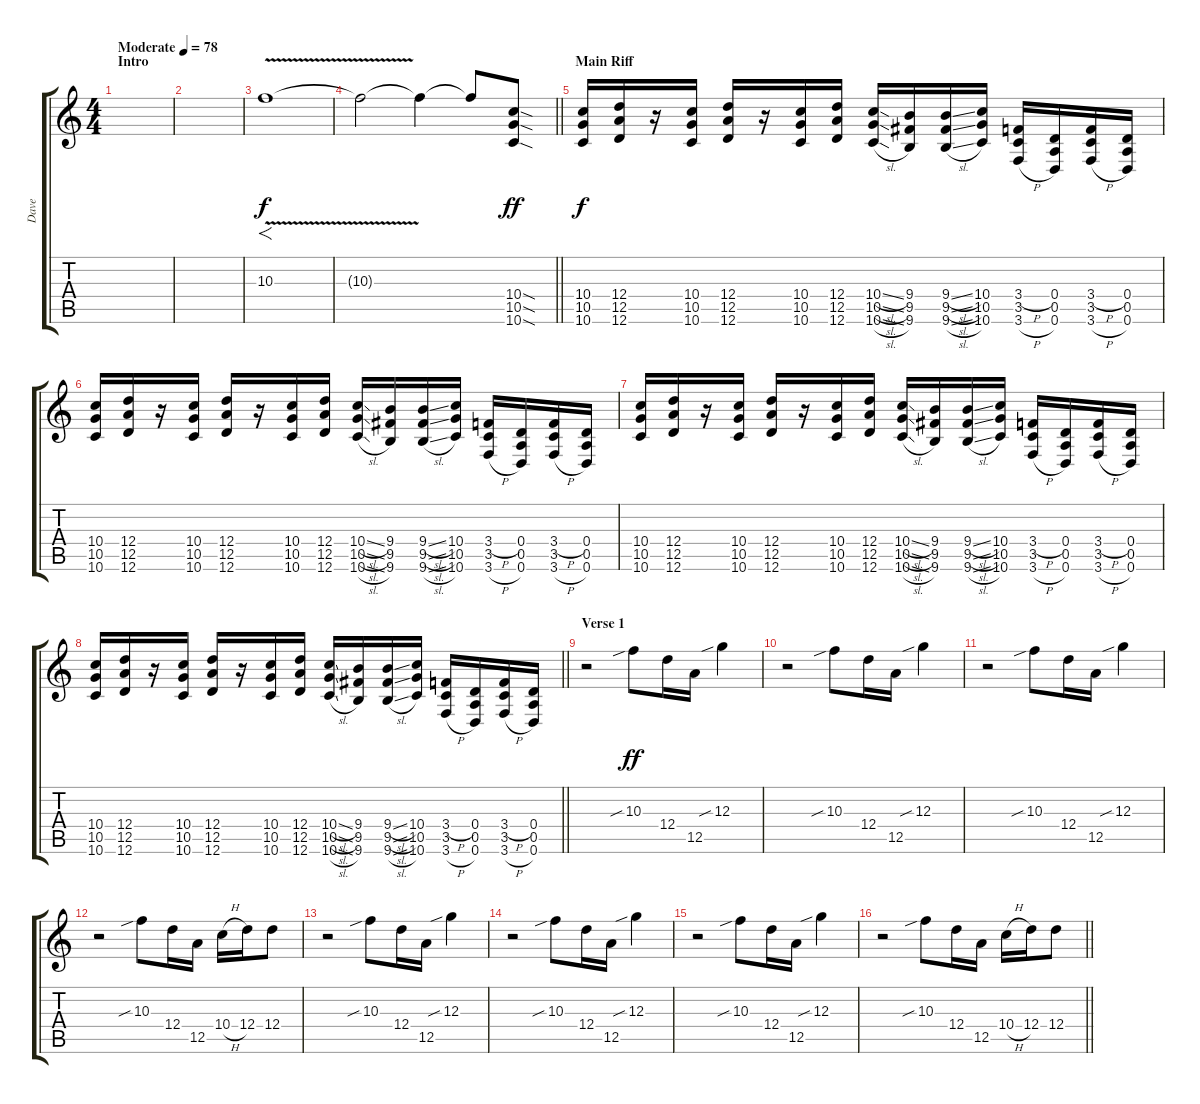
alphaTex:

\track ("Dave" "Dave") {instrument overdrivenguitar}
\staff {score tabs}
\tuning (E4 B3 G3 D3 A2 D2) {hide}
\ts (4 4)
\section ("" "Intro")
\tempo (78 "Moderate")
\clef g2
\ks c
|
|
10.3{v}.1{f} |
\barLineRight lightlight
10.3{t}.2 10.3{t}.4 10.3{t}.8 (10.4{sod} 10.5{sod} 10.6{sod}).8{dy ff} |
\section ("" "Main Riff")
(10.4 10.5 10.6).16{dy f} (12.4 12.5 12.6).16 r.16 (10.4 10.5 10.6).16 (12.4 12.5 12.6).16 r.16 (10.4 10.5 10.6).16 (12.4 12.5 12.6).16 (10.4{sl} 10.5{sl} 10.6{sl}).16 (9.4 9.5 9.6).16 (9.4{sl} 9.5{sl} 9.6{sl}).16 (10.4 10.5 10.6).16 (3.4{h} 3.5 3.6{h}).16 (0.4 0.5 0.6).16 (3.4{h} 3.5 3.6{h}).16 (0.4 0.5 0.6).16 |
(10.4 10.5 10.6).16 (12.4 12.5 12.6).16 r.16 (10.4 10.5 10.6).16 (12.4 12.5 12.6).16 r.16 (10.4 10.5 10.6).16 (12.4 12.5 12.6).16 (10.4{sl} 10.5{sl} 10.6{sl}).16 (9.4 9.5 9.6).16 (9.4{sl} 9.5{sl} 9.6{sl}).16 (10.4 10.5 10.6).16 (3.4{h} 3.5 3.6{h}).16 (0.4 0.5 0.6).16 (3.4{h} 3.5 3.6{h}).16 (0.4 0.5 0.6).16 |
(10.4 10.5 10.6).16 (12.4 12.5 12.6).16 r.16 (10.4 10.5 10.6).16 (12.4 12.5 12.6).16 r.16 (10.4 10.5 10.6).16 (12.4 12.5 12.6).16 (10.4{sl} 10.5{sl} 10.6{sl}).16 (9.4 9.5 9.6).16 (9.4{sl} 9.5{sl} 9.6{sl}).16 (10.4 10.5 10.6).16 (3.4{h} 3.5 3.6{h}).16 (0.4 0.5 0.6).16 (3.4{h} 3.5 3.6{h}).16 (0.4 0.5 0.6).16 |
\barLineRight lightlight
(10.4 10.5 10.6).16 (12.4 12.5 12.6).16 r.16 (10.4 10.5 10.6).16 (12.4 12.5 12.6).16 r.16 (10.4 10.5 10.6).16 (12.4 12.5 12.6).16 (10.4{sl} 10.5{sl} 10.6{sl}).16 (9.4 9.5 9.6).16 (9.4{sl} 9.5{sl} 9.6{sl}).16 (10.4 10.5 10.6).16 (3.4{h} 3.5 3.6{h}).16 (0.4 0.5 0.6).16 (3.4{h} 3.5 3.6{h}).16 (0.4 0.5 0.6).16 |
\section ("" "Verse 1")
r.2 10.3{sib}.8{dy ff} 12.4.16 12.5.16 12.3{sib}.4 |
r.2 10.3{sib}.8 12.4.16 12.5.16 12.3{sib}.4 |
r.2 10.3{sib}.8 12.4.16 12.5.16 12.3{sib}.4 |
r.2 10.3{sib}.8 12.4.16 12.5.16 10.4{h}.16 12.4.16 12.4.8 |
r.2 10.3{sib}.8 12.4.16 12.5.16 12.3{sib}.4 |
r.2 10.3{sib}.8 12.4.16 12.5.16 12.3{sib}.4 |
r.2 10.3{sib}.8 12.4.16 12.5.16 12.3{sib}.4 |
\barLineRight lightlight
r.2 10.3{sib}.8 12.4.16 12.5.16 10.4{h}.16 12.4.16 12.4.8
